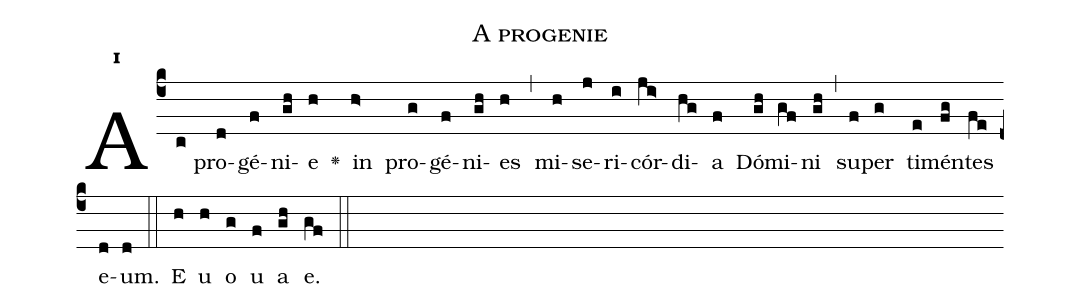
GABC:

name:A progenie;
office-part:Antiphona;
mode:1;
%%
initial-style: 1;
name: A progenie;
book: CAO 1193;
occasion: Psalterium Hebdomada I Dominica;
office-part: Vesperae II Ant E ;
user-notes: ;
commentary: ;
annotation: 1f;
centering-scheme: english;
fontsize: 12;
font: OFLSortsMillGoudy;
height: 11;
width: 4.5;
%%
(c4)A(c) pro(d)gé(f)ni(gh)e(h) <v>\greheightstar</v>() in(h>) pro(g)gé(f)ni(gh)es(h) (,) mi(h)se(j)ri(i)cór(ji>)di(hg)a(f) Dó(gh)mi(gf)ni(gh) (,) su(f)per(g) ti(e)mén(fg)tes(fe) e(d)um.(d) (::)
E(h) u(h) o(g) u(f) a(gh) e.(gf) (::)
